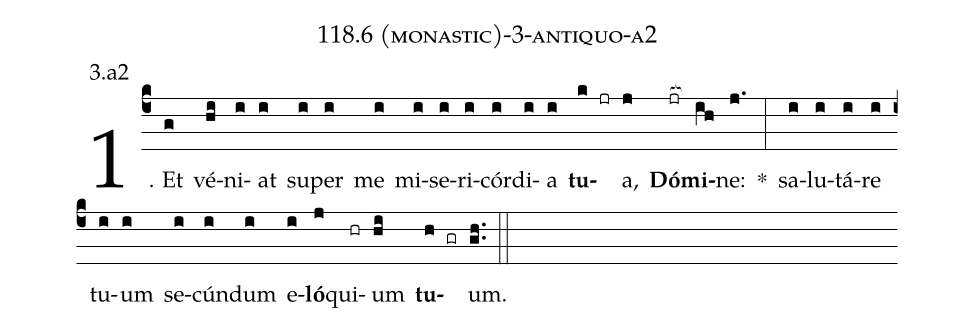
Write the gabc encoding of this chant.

name: 118.6 (monastic)-3-antiquo-a2;
annotation: 3.a2;
%%
(c4)1. Et(g) vé(hi)ni(i)at(i) su(i)per(i) me(i) mi(i)se(i)ri(i)cór(i)di(i)a(i) <b>tu</b>(k jr)a,(j) <b>Dó</b>(jr[ocb:1{])<b>mi</b>(ih[ocb:0}])ne:(j.) *(:) sa(i)lu(i)tá(i)re(i) tu(i)um(i) se(i)cún(i)dum(i) e(i)<b>ló</b>(j)qui(hr)um(hi) <b>tu</b>(h gr)um.(gh..) (::)
